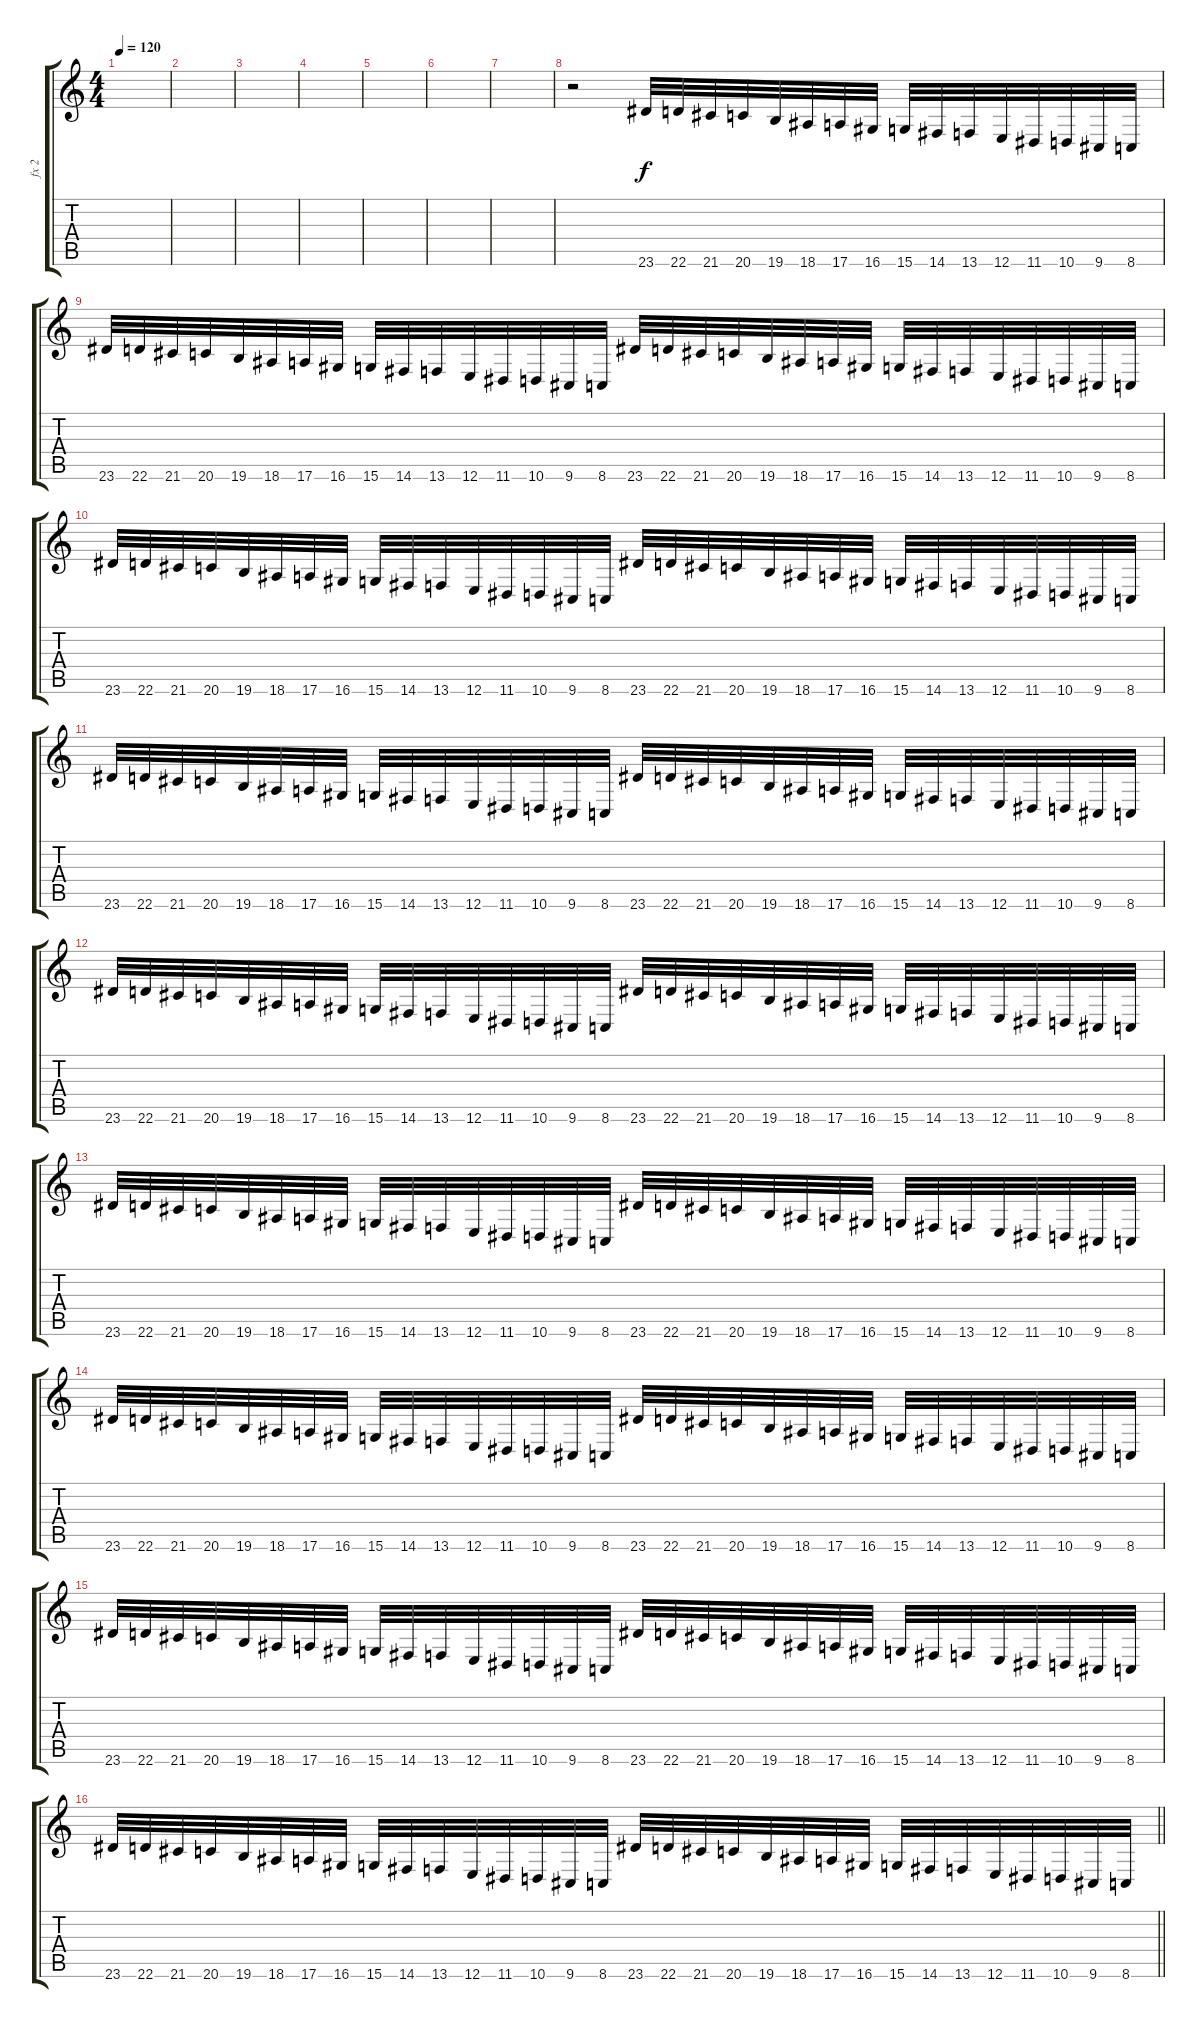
\track ("fx 2" "fx 2") {instrument guitarfretnoise}
\staff {score tabs}
\tuning (E4 B3 G3 D3 A2 E2) {hide}
\ts (4 4)
\tempo 120
\clef g2
\ks c
|
|
|
|
|
|
|
r.2 23.6.32 22.6.32 21.6.32 20.6.32 19.6.32 18.6.32 17.6.32 16.6.32 15.6.32 14.6.32 13.6.32 12.6.32 11.6.32 10.6.32 9.6.32 8.6.32 |
23.6.32 22.6.32 21.6.32 20.6.32 19.6.32 18.6.32 17.6.32 16.6.32 15.6.32 14.6.32 13.6.32 12.6.32 11.6.32 10.6.32 9.6.32 8.6.32 23.6.32 22.6.32 21.6.32 20.6.32 19.6.32 18.6.32 17.6.32 16.6.32 15.6.32 14.6.32 13.6.32 12.6.32 11.6.32 10.6.32 9.6.32 8.6.32 |
23.6.32 22.6.32 21.6.32 20.6.32 19.6.32 18.6.32 17.6.32 16.6.32 15.6.32 14.6.32 13.6.32 12.6.32 11.6.32 10.6.32 9.6.32 8.6.32 23.6.32 22.6.32 21.6.32 20.6.32 19.6.32 18.6.32 17.6.32 16.6.32 15.6.32 14.6.32 13.6.32 12.6.32 11.6.32 10.6.32 9.6.32 8.6.32 |
23.6.32 22.6.32 21.6.32 20.6.32 19.6.32 18.6.32 17.6.32 16.6.32 15.6.32 14.6.32 13.6.32 12.6.32 11.6.32 10.6.32 9.6.32 8.6.32 23.6.32 22.6.32 21.6.32 20.6.32 19.6.32 18.6.32 17.6.32 16.6.32 15.6.32 14.6.32 13.6.32 12.6.32 11.6.32 10.6.32 9.6.32 8.6.32 |
23.6.32 22.6.32 21.6.32 20.6.32 19.6.32 18.6.32 17.6.32 16.6.32 15.6.32 14.6.32 13.6.32 12.6.32 11.6.32 10.6.32 9.6.32 8.6.32 23.6.32 22.6.32 21.6.32 20.6.32 19.6.32 18.6.32 17.6.32 16.6.32 15.6.32 14.6.32 13.6.32 12.6.32 11.6.32 10.6.32 9.6.32 8.6.32 |
23.6.32 22.6.32 21.6.32 20.6.32 19.6.32 18.6.32 17.6.32 16.6.32 15.6.32 14.6.32 13.6.32 12.6.32 11.6.32 10.6.32 9.6.32 8.6.32 23.6.32 22.6.32 21.6.32 20.6.32 19.6.32 18.6.32 17.6.32 16.6.32 15.6.32 14.6.32 13.6.32 12.6.32 11.6.32 10.6.32 9.6.32 8.6.32 |
23.6.32 22.6.32 21.6.32 20.6.32 19.6.32 18.6.32 17.6.32 16.6.32 15.6.32 14.6.32 13.6.32 12.6.32 11.6.32 10.6.32 9.6.32 8.6.32 23.6.32 22.6.32 21.6.32 20.6.32 19.6.32 18.6.32 17.6.32 16.6.32 15.6.32 14.6.32 13.6.32 12.6.32 11.6.32 10.6.32 9.6.32 8.6.32 |
23.6.32 22.6.32 21.6.32 20.6.32 19.6.32 18.6.32 17.6.32 16.6.32 15.6.32 14.6.32 13.6.32 12.6.32 11.6.32 10.6.32 9.6.32 8.6.32 23.6.32 22.6.32 21.6.32 20.6.32 19.6.32 18.6.32 17.6.32 16.6.32 15.6.32 14.6.32 13.6.32 12.6.32 11.6.32 10.6.32 9.6.32 8.6.32 |
\barLineRight lightlight
23.6.32 22.6.32 21.6.32 20.6.32 19.6.32 18.6.32 17.6.32 16.6.32 15.6.32 14.6.32 13.6.32 12.6.32 11.6.32 10.6.32 9.6.32 8.6.32 23.6.32 22.6.32 21.6.32 20.6.32 19.6.32 18.6.32 17.6.32 16.6.32 15.6.32 14.6.32 13.6.32 12.6.32 11.6.32 10.6.32 9.6.32 8.6.32
